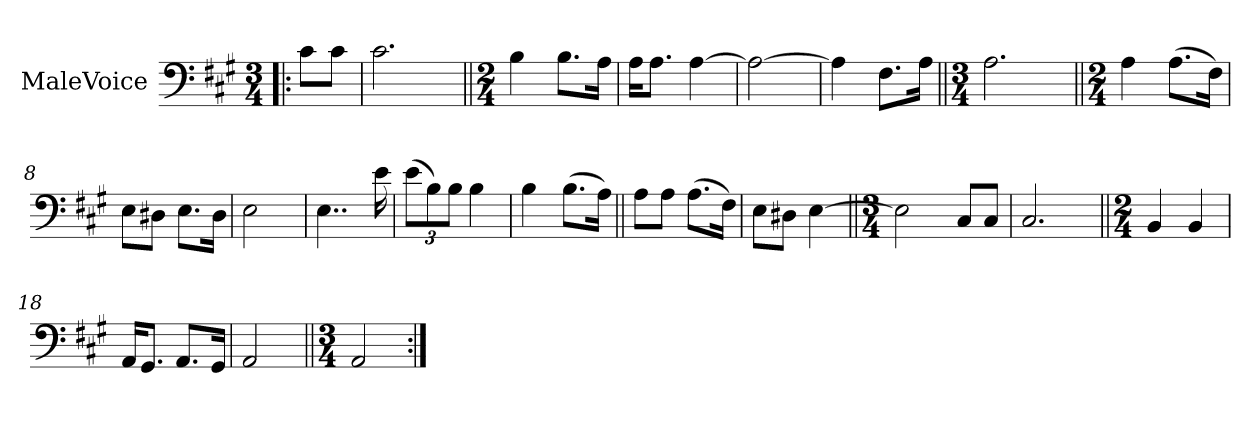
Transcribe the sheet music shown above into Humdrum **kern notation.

**kern
*part1
*staff1
*I"MaleVoice
*clefF4
*k[f#c#g#]
*M3/4
*MM84
=!|:
8c#\L
8c#\J
=1
2.c#
=2||
*M2/4
4B
8.B\L
16A\Jk
=3
16A\KL
8.A\J
[4A
=4
2A_
=5
4A]
8.F#\L
16A\Jk
=6||
*M3/4
2.A
=7||
*M2/4
4A
(8.A\L
16F#\Jk)
=8
8E\L
8D#X\J
8.E\L
16D#\Jk
=9
2E
=10
4..E
16e
=11
(12e\L
12B\)
12B\J
4B
=12
4B
(8.B\L
16A\Jk)
=13||
8A\L
8A\J
(8.A\L
16F#\Jk)
=14
8E\L
8D#X\J
[4E
=15||
*M3/4
2E]
8C#/L
8C#/J
=16
2.C#
=17||
*M2/4
4BB
4BB
=18
16AA/KL
8.GG#/J
8.AA/L
16GG#/Jk
=19
2AA
=20||
*M3/4
2AA
=:|!
*-
